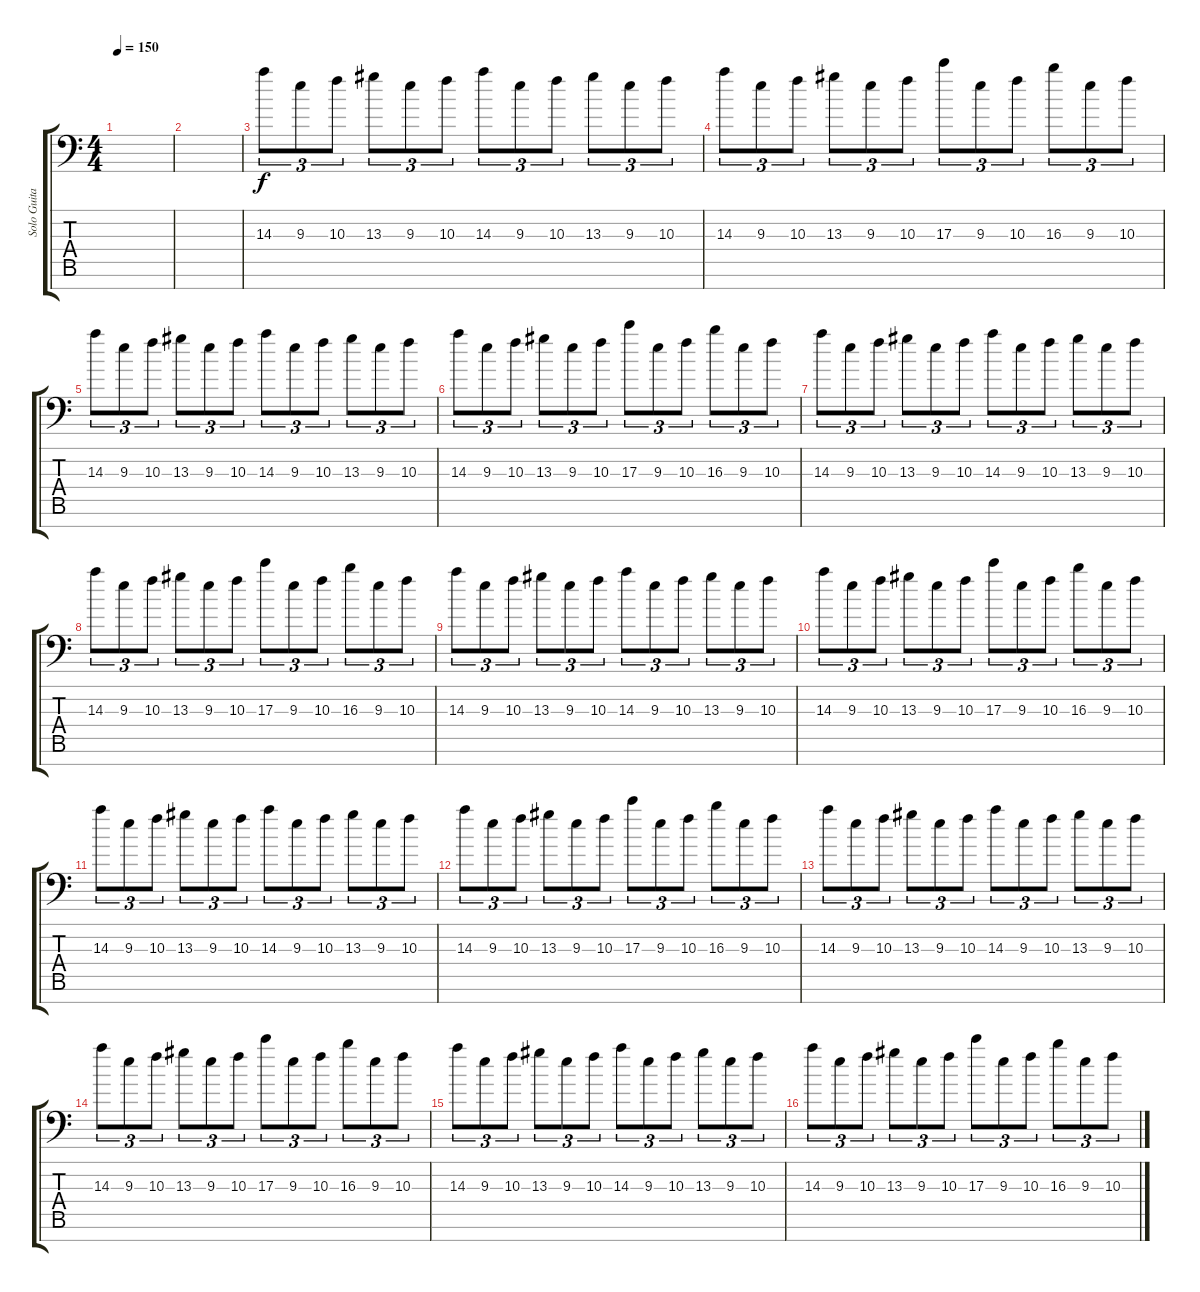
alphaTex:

\track ("Solo Guitar" "Solo Guita") {instrument distortionguitar}
\staff {score tabs}
\tuning (E4 B3 G3 D3 A2 E2 A1) {hide}
\ts (4 4)
\tempo 150
\clef f4
\ks c
|
|
14.3.8{tu (3 2) volume 9} 9.3.8{tu (3 2)} 10.3.8{tu (3 2)} 13.3.8{tu (3 2)} 9.3.8{tu (3 2)} 10.3.8{tu (3 2)} 14.3.8{tu (3 2)} 9.3.8{tu (3 2)} 10.3.8{tu (3 2)} 13.3.8{tu (3 2)} 9.3.8{tu (3 2)} 10.3.8{tu (3 2)} |
14.3.8{tu (3 2)} 9.3.8{tu (3 2)} 10.3.8{tu (3 2)} 13.3.8{tu (3 2)} 9.3.8{tu (3 2)} 10.3.8{tu (3 2)} 17.3.8{tu (3 2)} 9.3.8{tu (3 2)} 10.3.8{tu (3 2)} 16.3.8{tu (3 2)} 9.3.8{tu (3 2)} 10.3.8{tu (3 2)} |
14.3.8{tu (3 2)} 9.3.8{tu (3 2)} 10.3.8{tu (3 2)} 13.3.8{tu (3 2)} 9.3.8{tu (3 2)} 10.3.8{tu (3 2)} 14.3.8{tu (3 2)} 9.3.8{tu (3 2)} 10.3.8{tu (3 2)} 13.3.8{tu (3 2)} 9.3.8{tu (3 2)} 10.3.8{tu (3 2)} |
14.3.8{tu (3 2)} 9.3.8{tu (3 2)} 10.3.8{tu (3 2)} 13.3.8{tu (3 2)} 9.3.8{tu (3 2)} 10.3.8{tu (3 2)} 17.3.8{tu (3 2)} 9.3.8{tu (3 2)} 10.3.8{tu (3 2)} 16.3.8{tu (3 2)} 9.3.8{tu (3 2)} 10.3.8{tu (3 2)} |
14.3.8{tu (3 2)} 9.3.8{tu (3 2)} 10.3.8{tu (3 2)} 13.3.8{tu (3 2)} 9.3.8{tu (3 2)} 10.3.8{tu (3 2)} 14.3.8{tu (3 2)} 9.3.8{tu (3 2)} 10.3.8{tu (3 2)} 13.3.8{tu (3 2)} 9.3.8{tu (3 2)} 10.3.8{tu (3 2)} |
14.3.8{tu (3 2)} 9.3.8{tu (3 2)} 10.3.8{tu (3 2)} 13.3.8{tu (3 2)} 9.3.8{tu (3 2)} 10.3.8{tu (3 2)} 17.3.8{tu (3 2)} 9.3.8{tu (3 2)} 10.3.8{tu (3 2)} 16.3.8{tu (3 2)} 9.3.8{tu (3 2)} 10.3.8{tu (3 2)} |
14.3.8{tu (3 2)} 9.3.8{tu (3 2)} 10.3.8{tu (3 2)} 13.3.8{tu (3 2)} 9.3.8{tu (3 2)} 10.3.8{tu (3 2)} 14.3.8{tu (3 2)} 9.3.8{tu (3 2)} 10.3.8{tu (3 2)} 13.3.8{tu (3 2)} 9.3.8{tu (3 2)} 10.3.8{tu (3 2)} |
14.3.8{tu (3 2) volume 12} 9.3.8{tu (3 2)} 10.3.8{tu (3 2)} 13.3.8{tu (3 2)} 9.3.8{tu (3 2)} 10.3.8{tu (3 2)} 17.3.8{tu (3 2)} 9.3.8{tu (3 2)} 10.3.8{tu (3 2)} 16.3.8{tu (3 2)} 9.3.8{tu (3 2)} 10.3.8{tu (3 2)} |
14.3.8{tu (3 2)} 9.3.8{tu (3 2)} 10.3.8{tu (3 2)} 13.3.8{tu (3 2)} 9.3.8{tu (3 2)} 10.3.8{tu (3 2)} 14.3.8{tu (3 2)} 9.3.8{tu (3 2)} 10.3.8{tu (3 2)} 13.3.8{tu (3 2)} 9.3.8{tu (3 2)} 10.3.8{tu (3 2)} |
14.3.8{tu (3 2)} 9.3.8{tu (3 2)} 10.3.8{tu (3 2)} 13.3.8{tu (3 2)} 9.3.8{tu (3 2)} 10.3.8{tu (3 2)} 17.3.8{tu (3 2)} 9.3.8{tu (3 2)} 10.3.8{tu (3 2)} 16.3.8{tu (3 2)} 9.3.8{tu (3 2)} 10.3.8{tu (3 2)} |
14.3.8{tu (3 2)} 9.3.8{tu (3 2)} 10.3.8{tu (3 2)} 13.3.8{tu (3 2)} 9.3.8{tu (3 2)} 10.3.8{tu (3 2)} 14.3.8{tu (3 2)} 9.3.8{tu (3 2)} 10.3.8{tu (3 2)} 13.3.8{tu (3 2)} 9.3.8{tu (3 2)} 10.3.8{tu (3 2)} |
14.3.8{tu (3 2)} 9.3.8{tu (3 2)} 10.3.8{tu (3 2)} 13.3.8{tu (3 2)} 9.3.8{tu (3 2)} 10.3.8{tu (3 2)} 17.3.8{tu (3 2)} 9.3.8{tu (3 2)} 10.3.8{tu (3 2)} 16.3.8{tu (3 2)} 9.3.8{tu (3 2)} 10.3.8{tu (3 2)} |
14.3.8{tu (3 2)} 9.3.8{tu (3 2)} 10.3.8{tu (3 2)} 13.3.8{tu (3 2)} 9.3.8{tu (3 2)} 10.3.8{tu (3 2)} 14.3.8{tu (3 2)} 9.3.8{tu (3 2)} 10.3.8{tu (3 2)} 13.3.8{tu (3 2)} 9.3.8{tu (3 2)} 10.3.8{tu (3 2)} |
14.3.8{tu (3 2)} 9.3.8{tu (3 2)} 10.3.8{tu (3 2)} 13.3.8{tu (3 2)} 9.3.8{tu (3 2)} 10.3.8{tu (3 2)} 17.3.8{tu (3 2)} 9.3.8{tu (3 2)} 10.3.8{tu (3 2)} 16.3.8{tu (3 2)} 9.3.8{tu (3 2)} 10.3.8{tu (3 2)}
